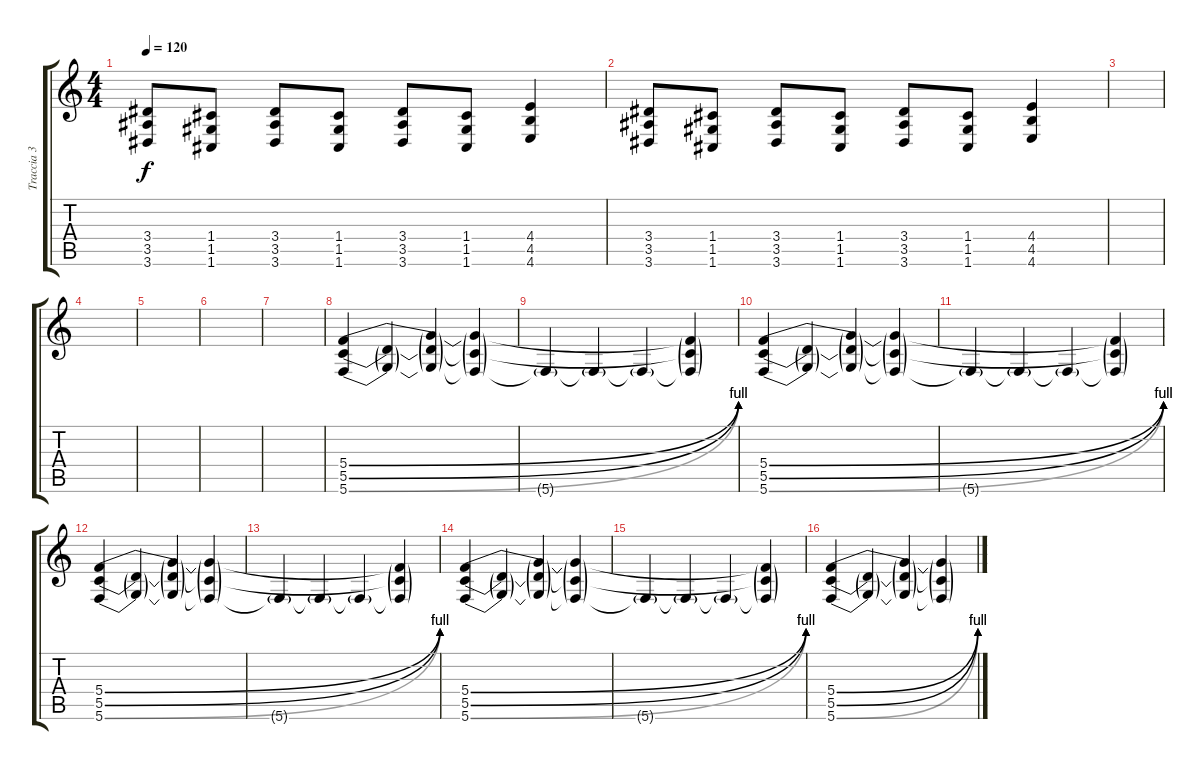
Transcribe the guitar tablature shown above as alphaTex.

\track ("Traccia 3" "Traccia 3") {instrument overdrivenguitar}
\staff {score tabs}
\tuning (D4 A3 F3 C3 G2 C2) {hide}
\ts (4 4)
\tempo 120
\clef g2
\ks c
(3.4 3.5 3.6).8{dy f} (1.4 1.5 1.6).8 (3.4 3.5 3.6).8 (1.4 1.5 1.6).8 (3.4 3.5 3.6).8 (1.4 1.5 1.6).8 (4.4 4.5 4.6).4 |
(3.4 3.5 3.6).8 (1.4 1.5 1.6).8 (3.4 3.5 3.6).8 (1.4 1.5 1.6).8 (3.4 3.5 3.6).8 (1.4 1.5 1.6).8 (4.4 4.5 4.6).4 |
|
|
|
|
|
(5.4{be (bend 0 0 60 4)} 5.5{be (bend 0 0 60 4)} 5.6{be (bend 0 0 60 4)}).4{volume 7} (5.5{t} 5.6{t}).4 (5.4{t} 5.5{t} 5.6{t}).4 (5.4{t} 5.5{t} 5.6{t}).4 |
5.6{t}.4 5.6{t}.4 5.6{t}.4 (5.4{t} 5.5{t} 5.6{t}).4 |
(5.4{be (bend 0 0 60 4)} 5.5{be (bend 0 0 60 4)} 5.6{be (bend 0 0 60 4)}).4{volume 7} (5.5{t} 5.6{t}).4 (5.4{t} 5.5{t} 5.6{t}).4 (5.4{t} 5.5{t} 5.6{t}).4 |
5.6{t}.4 5.6{t}.4 5.6{t}.4 (5.4{t} 5.5{t} 5.6{t}).4 |
(5.4{be (bend 0 0 60 4)} 5.5{be (bend 0 0 60 4)} 5.6{be (bend 0 0 60 4)}).4{volume 7} (5.5{t} 5.6{t}).4 (5.4{t} 5.5{t} 5.6{t}).4 (5.4{t} 5.5{t} 5.6{t}).4 |
5.6{t}.4 5.6{t}.4 5.6{t}.4 (5.4{t} 5.5{t} 5.6{t}).4 |
(5.4{be (bend 0 0 60 4)} 5.5{be (bend 0 0 60 4)} 5.6{be (bend 0 0 60 4)}).4{volume 7} (5.5{t} 5.6{t}).4 (5.4{t} 5.5{t} 5.6{t}).4 (5.4{t} 5.5{t} 5.6{t}).4 |
5.6{t}.4 5.6{t}.4 5.6{t}.4 (5.4{t} 5.5{t} 5.6{t}).4 |
(5.4{be (bend 0 0 60 4)} 5.5{be (bend 0 0 60 4)} 5.6{be (bend 0 0 60 4)}).4{volume 7} (5.5{t} 5.6{t}).4 (5.4{t} 5.5{t} 5.6{t}).4 (5.4{t} 5.5{t} 5.6{t}).4
